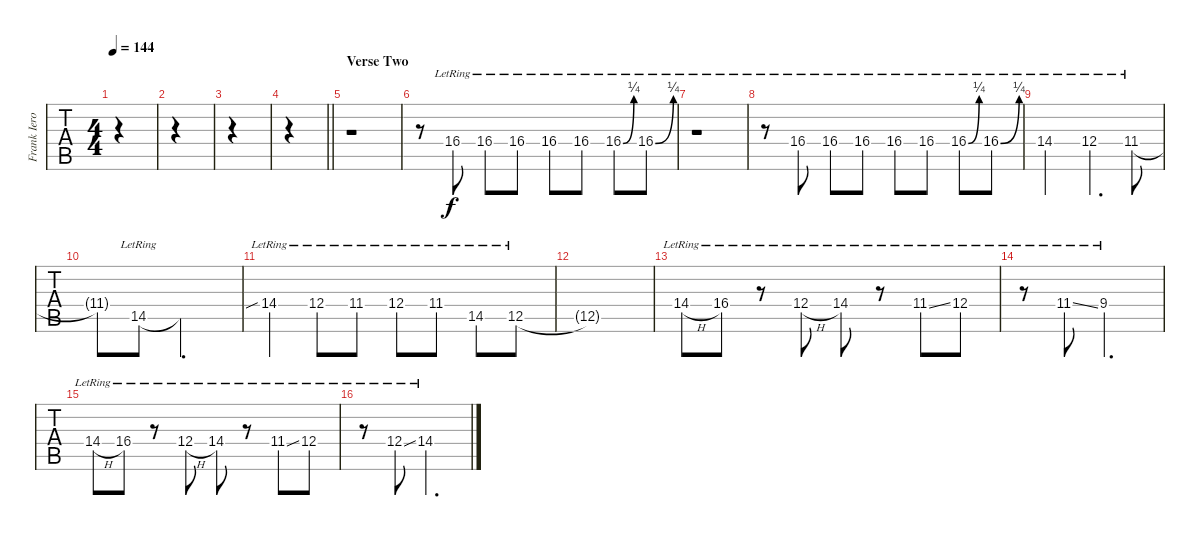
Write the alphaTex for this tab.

\track ("Frank Iero" "Frank Iero") {instrument electricguitarclean}
\staff {tabs}
\tuning (E4 B3 G3 D3 A2 E2) {hide}
\ts (4 4)
\section ("" "")
\tempo 144
\clef g2
\ks c
|
|
|
\barLineRight lightlight
|
\section ("" "Verse Two")
r.1 |
r.8 16.4{lr}.8 16.4{lr}.8 16.4{lr}.8 16.4{lr}.8 16.4{lr}.8 16.4{be (bend 0 0 60 1) lr}.8 16.4{be (bend 0 0 60 1) lr}.8 |
r.1 |
r.8 16.4{lr}.8 16.4{lr}.8 16.4{lr}.8 16.4{lr}.8 16.4{lr}.8 16.4{be (bend 0 0 60 1) lr}.8 16.4{be (bend 0 0 60 1) lr}.8 |
14.4{lr}.2 12.4{lr}.4{d} 11.4{lr}.8 |
11.4{t}.8 14.5{lr}.8 14.5{t}.2{d} |
14.4{sib lr}.4 12.4{lr}.8 11.4{lr}.8 12.4{lr}.8 11.4{lr}.8 14.5{lr}.8 12.5{lr}.8 |
12.5{t}.1 |
14.4{h lr}.8{volume 8} 16.4{lr}.8 r.8 12.4{h lr}.8 14.4{lr}.8 r.8 11.4{ss lr}.8 12.4{lr}.8 |
r.8 11.4{ss lr}.8 9.4{lr}.2{d} |
14.4{h lr}.8 16.4{lr}.8 r.8 12.4{h lr}.8 14.4{lr}.8 r.8 11.4{ss lr}.8 12.4{lr}.8 |
r.8 12.4{ss lr}.8 14.4{lr}.2{d}
